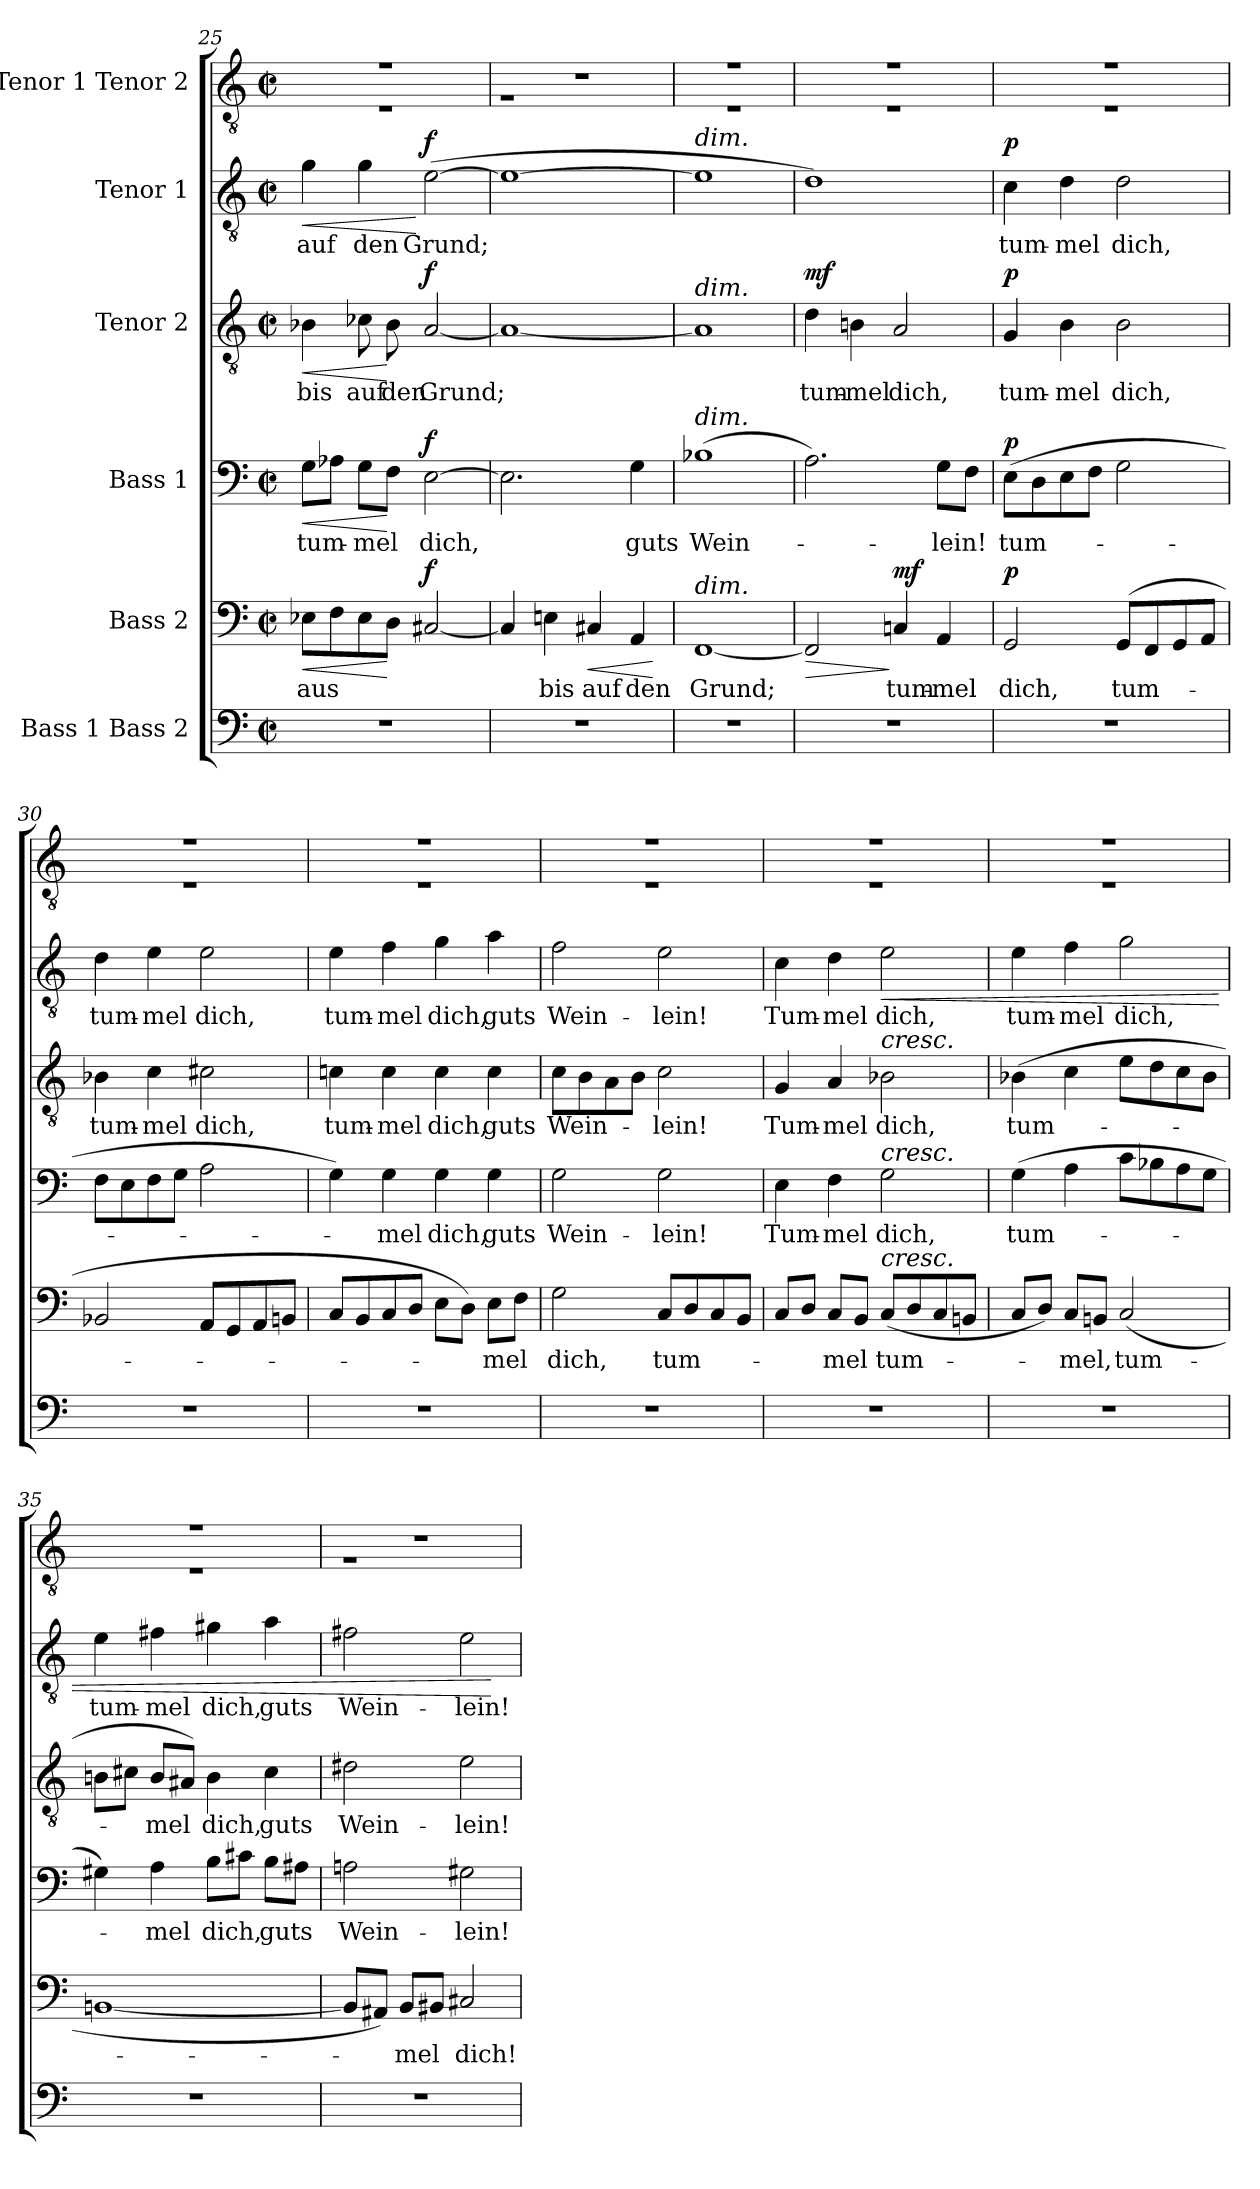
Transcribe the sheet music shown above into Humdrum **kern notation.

**kern	**kern	**text	**dynam	**kern	**text	**dynam	**kern	**text	**dynam	**kern	**text	**dynam	**kern
*part6	*part5	*part5	*part5	*part4	*part4	*part4	*part3	*part3	*part3	*part2	*part2	*part2	*part1
*staff6	*staff5	*staff5	*staff5	*staff4	*staff4	*staff4	*staff3	*staff3	*staff3	*staff2	*staff2	*staff2	*staff1
*I"Bass 1 Bass 2	*I"Bass 2	*	*	*I"Bass 1	*	*	*I"Tenor 2	*	*	*I"Tenor 1	*	*	*I"Tenor 1 Tenor 2
!!LO:LB:g=z
*clefF4	*clefF4	*	*	*clefF4	*	*	*clefGv2	*	*	*clefGv2	*	*	*clefGv2
*k[]	*k[]	*	*	*k[]	*	*	*k[]	*	*	*k[]	*	*	*k[]
*M2/2	*M2/2	*	*	*M2/2	*	*	*M2/2	*	*	*M2/2	*	*	*M2/2
*met(c|)	*met(c|)	*	*	*met(c|)	*	*	*met(c|)	*	*	*met(c|)	*	*	*met(c|)
=25	=25	=25	=25	=25	=25	=25	=25	=25	=25	=25	=25	=25	=25
!	!	!LO:LY:b	!LO:HP:b	!	!LO:LY:b	!LO:HP:b	!	!LO:LY:b	!LO:HP:b	!	!LO:LY:b	!LO:HP:b	!
*	*	*	*	*	*	*	*	*	*	*	*	*	*^
1r	8E-X\L	-aus	<	8G\L	tum-	<	4B-X\	bis	<	4g\	auf	<	1r	1r
.	8F\	.	.	8A-X\J	.	.	.	.	.	.	.	.	.	.
!	!	!	!	!	!LO:LY:b	!	!	!LO:LY:b	!	!	!LO:LY:b	!	!	!
.	8E-\	.	.	8G\L	-mel	.	8c-X\	auf	.	4g\	den	.	.	.
!	!	!	!	!	!	!	!	!LO:LY:b	!	!	!	!	!	!
.	8D\J	.	[	8F\J	.	[	8B-\	den	[	.	.	.	.	.
!	!	!	!LO:DY:a	!	!LO:LY:b	!LO:DY:a	!	!LO:LY:b	!LO:DY:a	!	!LO:LY:b	!LO:DY:n=1:a	!	!
.	[2C#X/	.	f	[2E\	dich,	f	[2A/	Grund;	f	([2e\	Grund;	[ f	.	.
=26	=26	=26	=26	=26	=26	=26	=26	=26	=26	=26	=26	=26	=26	=26
1r	4C#/]	.	.	2.E\]	.	.	1A_	.	.	1e_	.	.	1r	1r
!	!	!LO:LY:b	!	!	!	!	!	!	!	!	!	!	!	!
.	4En\	bis	.	.	.	.	.	.	.	.	.	.	.	.
!	!	!LO:LY:b	!LO:HP:b	!	!	!	!	!	!	!	!	!	!	!
.	4C#X/	auf	<	.	.	.	.	.	.	.	.	.	.	.
!	!	!LO:LY:b	!	!	!LO:LY:b	!	!	!	!	!	!	!	!	!
.	4AA/	den	.	4G\	guts	.	.	.	.	.	.	.	.	.
*	*	*	*	*	*	*	*	*	*	*	*	*	*v	*v
.	.	.	[	.	.	.	.	.	.	.	.	.	.
=27	=27	=27	=27	=27	=27	=27	=27	=27	=27	=27	=27	=27	=27
!	!	!	!	!	!	!	!	!	!	!LO:TX:a:i:t=dim.	!	!	!
!	!	!	!	!	!	!	!LO:TX:a:i:t=dim.	!	!	!	!	!	!
!	!	!	!	!LO:TX:a:i:t=dim.	!	!	!	!	!	!	!	!	!
!	!LO:TX:a:i:t=dim.	!	!	!	!	!	!	!	!	!	!	!	!
!	!	!LO:LY:b	!	!	!LO:LY:b	!	!	!	!	!	!	!	!
*	*	*	*	*	*	*	*	*	*	*	*	*	*^
1r	[1FF	Grund;	.	(1B-X	Wein-	.	1A]	.	.	1e]	.	.	1r	1r
=28	=28	=28	=28	=28	=28	=28	=28	=28	=28	=28	=28	=28	=28	=28
!	!	!	!LO:HP:b	!	!	!	!	!LO:LY:b	!LO:DY:a	!	!	!	!	!
1r	2FF/]	.	>	2.A\)	.	.	4d\	tum-	mf	1d)	.	.	1r	1r
!	!	!	!	!	!	!	!	!LO:LY:b	!	!	!	!	!	!
.	.	.	.	.	.	.	4Bn\	-mel	.	.	.	.	.	.
!	!	!LO:LY:b	!LO:DY:n=1:a	!	!	!	!	!LO:LY:b	!	!	!	!	!	!
.	4Cn/	tum-	] mf	.	.	.	2A/	dich,	.	.	.	.	.	.
!	!	!LO:LY:b	!	!	!LO:LY:b	!	!	!	!	!	!	!	!	!
.	4AA/	-mel	.	8G\L	-lein!	.	.	.	.	.	.	.	.	.
.	.	.	.	8F\J	.	.	.	.	.	.	.	.	.	.
!!LO:LB:g=z	!!
=29	=29	=29	=29	=29	=29	=29	=29	=29	=29	=29	=29	=29	=29	=29
!	!	!LO:LY:b	!LO:DY:a	!	!LO:LY:b	!LO:DY:a	!	!LO:LY:b	!LO:DY:a	!	!LO:LY:b	!LO:DY:a	!	!
1r	2GG/	dich,	p	(8E\L	tum-	p	4G/	tum-	p	4c\	tum-	p	1r	1r
.	.	.	.	8D\	.	.	.	.	.	.	.	.	.	.
!	!	!	!	!	!	!	!	!LO:LY:b	!	!	!LO:LY:b	!	!	!
.	.	.	.	8E\	.	.	4B\	-mel	.	4d\	-mel	.	.	.
.	.	.	.	8F\J	.	.	.	.	.	.	.	.	.	.
!	!	!LO:LY:b	!	!	!	!	!	!LO:LY:b	!	!	!LO:LY:b	!	!	!
.	(8GG/L	tum-	.	2G\	.	.	2B\	dich,	.	2d\	dich,	.	.	.
.	8FF/	.	.	.	.	.	.	.	.	.	.	.	.	.
.	8GG/	.	.	.	.	.	.	.	.	.	.	.	.	.
.	8AA/J	.	.	.	.	.	.	.	.	.	.	.	.	.
=30	=30	=30	=30	=30	=30	=30	=30	=30	=30	=30	=30	=30	=30	=30
!	!	!	!	!	!	!	!	!LO:LY:b	!	!	!LO:LY:b	!	!	!
1r	2BB-X/	.	.	8F\L	.	.	4B-X\	tum-	.	4d\	tum-	.	1r	1r
.	.	.	.	8E\	.	.	.	.	.	.	.	.	.	.
!	!	!	!	!	!	!	!	!LO:LY:b	!	!	!LO:LY:b	!	!	!
.	.	.	.	8F\	.	.	4c\	-mel	.	4e\	-mel	.	.	.
.	.	.	.	8G\J	.	.	.	.	.	.	.	.	.	.
!	!	!	!	!	!	!	!	!LO:LY:b	!	!	!LO:LY:b	!	!	!
.	8AA/L	.	.	2A\	.	.	2c#X\	dich,	.	2e\	dich,	.	.	.
.	8GG/	.	.	.	.	.	.	.	.	.	.	.	.	.
.	8AA/	.	.	.	.	.	.	.	.	.	.	.	.	.
.	8BBn/J	.	.	.	.	.	.	.	.	.	.	.	.	.
=31	=31	=31	=31	=31	=31	=31	=31	=31	=31	=31	=31	=31	=31	=31
!	!	!	!	!	!	!	!	!LO:LY:b	!	!	!LO:LY:b	!	!	!
1r	8C/L	.	.	4G\)	.	.	4cn\	tum-	.	4e\	tum-	.	1r	1r
.	8BB/	.	.	.	.	.	.	.	.	.	.	.	.	.
!	!	!	!	!	!LO:LY:b	!	!	!LO:LY:b	!	!	!LO:LY:b	!	!	!
.	8C/	.	.	4G\	-mel	.	4c\	-mel	.	4f\	-mel	.	.	.
.	8D/J	.	.	.	.	.	.	.	.	.	.	.	.	.
!	!	!	!	!	!LO:LY:b	!	!	!LO:LY:b	!	!	!LO:LY:b	!	!	!
.	8E\L	.	.	4G\	dich,	.	4c\	dich,	.	4g\	dich,	.	.	.
.	8D\J)	.	.	.	.	.	.	.	.	.	.	.	.	.
!	!	!LO:LY:b	!	!	!LO:LY:b	!	!	!LO:LY:b	!	!	!LO:LY:b	!	!	!
.	8E\L	-mel	.	4G\	guts	.	4c\	guts	.	4a\	guts	.	.	.
.	8F\J	.	.	.	.	.	.	.	.	.	.	.	.	.
=32	=32	=32	=32	=32	=32	=32	=32	=32	=32	=32	=32	=32	=32	=32
!	!	!LO:LY:b	!	!	!LO:LY:b	!	!	!LO:LY:b	!	!	!LO:LY:b	!	!	!
1r	2G\	dich,	.	2G\	Wein-	.	8c\L	Wein-	.	2f\	Wein-	.	1r	1r
.	.	.	.	.	.	.	8B\	.	.	.	.	.	.	.
.	.	.	.	.	.	.	8A\	.	.	.	.	.	.	.
.	.	.	.	.	.	.	8B\J	.	.	.	.	.	.	.
!	!	!LO:LY:b	!	!	!LO:LY:b	!	!	!LO:LY:b	!	!	!LO:LY:b	!	!	!
.	8C/L	tum-	.	2G\	-lein!	.	2c\	-lein!	.	2e\	-lein!	.	.	.
.	8D/	.	.	.	.	.	.	.	.	.	.	.	.	.
.	8C/	.	.	.	.	.	.	.	.	.	.	.	.	.
.	8BB/J	.	.	.	.	.	.	.	.	.	.	.	.	.
!!LO:PB:g=z	!!
=33	=33	=33	=33	=33	=33	=33	=33	=33	=33	=33	=33	=33	=33	=33
!	!	!	!	!	!LO:LY:b	!	!	!LO:LY:b	!	!	!LO:LY:b	!	!	!
1r	8C/L	.	.	4E\	Tum-	.	4G/	Tum-	.	4c\	Tum-	.	1r	1r
.	8D/J	.	.	.	.	.	.	.	.	.	.	.	.	.
!	!	!LO:LY:b	!	!	!LO:LY:b	!	!	!LO:LY:b	!	!	!LO:LY:b	!	!	!
.	8C/L	-mel	.	4F\	-mel	.	4A/	-mel	.	4d\	-mel	.	.	.
.	8BB/J	.	.	.	.	.	.	.	.	.	.	.	.	.
!	!	!	!	!	!	!	!LO:TX:a:i:t=cresc.	!	!	!	!	!	!	!
!	!	!	!	!LO:TX:a:i:t=cresc.	!	!	!	!	!	!	!	!	!	!
!	!LO:TX:a:i:t=cresc.	!	!	!	!	!	!	!	!	!	!	!	!	!
!	!	!LO:LY:b	!	!	!LO:LY:b	!	!	!LO:LY:b	!	!	!LO:LY:b	!LO:HP:b	!	!
.	(8C/L	tum-	.	2G\	dich,	.	2B-X\	dich,	.	2e\	dich,	<	.	.
.	8D/	.	.	.	.	.	.	.	.	.	.	.	.	.
.	8C/	.	.	.	.	.	.	.	.	.	.	.	.	.
.	8BBn/J	.	.	.	.	.	.	.	.	.	.	.	.	.
=34	=34	=34	=34	=34	=34	=34	=34	=34	=34	=34	=34	=34	=34	=34
!	!	!	!	!	!LO:LY:b	!	!	!LO:LY:b	!	!	!LO:LY:b	!	!	!
1r	8C/L	.	.	(4G\	tum-	.	(4B-X\	tum-	.	4e\	tum-	.	1r	1r
.	8D/J)	.	.	.	.	.	.	.	.	.	.	.	.	.
!	!	!LO:LY:b	!	!	!	!	!	!	!	!	!LO:LY:b	!	!	!
.	8C/L	-mel,	.	4A\	.	.	4c\	.	.	4f\	-mel	.	.	.
.	8BBn/J	.	.	.	.	.	.	.	.	.	.	.	.	.
!	!	!LO:LY:b	!	!	!	!	!	!	!	!	!LO:LY:b	!	!	!
.	(2C/	tum-	.	8c\L	.	.	8e\L	.	.	2g\	dich,	.	.	.
.	.	.	.	8B-X\	.	.	8d\	.	.	.	.	.	.	.
.	.	.	.	8A\	.	.	8c\	.	.	.	.	.	.	.
.	.	.	.	8G\J	.	.	8B-\J	.	.	.	.	.	.	.
=35	=35	=35	=35	=35	=35	=35	=35	=35	=35	=35	=35	=35	=35	=35
!	!	!	!	!	!	!	!	!	!	!	!LO:LY:b	!	!	!
1r	[1BBn	.	.	4G#X\)	.	.	8Bn\L	.	.	4e\	tum-	.	1r	1r
.	.	.	.	.	.	.	8c#X\J	.	.	.	.	.	.	.
!	!	!	!	!	!LO:LY:b	!	!	!LO:LY:b	!	!	!LO:LY:b	!	!	!
.	.	.	.	4A\	-mel	.	8B/L	-mel	.	4f#X\	-mel	.	.	.
.	.	.	.	.	.	.	8A#X/J)	.	.	.	.	.	.	.
!	!	!	!	!	!LO:LY:b	!	!	!LO:LY:b	!	!	!LO:LY:b	!	!	!
.	.	.	.	8B\L	dich,	.	4B\	dich,	.	4g#X\	dich,	.	.	.
.	.	.	.	8c#X\J	.	.	.	.	.	.	.	.	.	.
!	!	!	!	!	!LO:LY:b	!	!	!LO:LY:b	!	!	!LO:LY:b	!	!	!
.	.	.	.	8B\L	guts	.	4c#\	guts	.	4a\	guts	.	.	.
.	.	.	.	8A#X\J	.	.	.	.	.	.	.	.	.	.
=36	=36	=36	=36	=36	=36	=36	=36	=36	=36	=36	=36	=36	=36	=36
!	!	!	!	!	!LO:LY:b	!	!	!LO:LY:b	!	!	!LO:LY:b	!	!	!
1r	8BB/L]	.	.	2An\	Wein-	.	2d#X\	Wein-	.	2f#X\	Wein-	.	1r	1r
.	8AA#X/J)	.	.	.	.	.	.	.	.	.	.	.	.	.
!	!	!LO:LY:b	!	!	!	!	!	!	!	!	!	!	!	!
.	8BB/L	-mel	.	.	.	.	.	.	.	.	.	.	.	.
.	8BB#X/J	.	.	.	.	.	.	.	.	.	.	.	.	.
!	!	!LO:LY:b	!	!	!LO:LY:b	!	!	!LO:LY:b	!	!	!LO:LY:b	!	!	!
.	2C#X/	dich!	.	2G#X\	-lein!	.	2e\	-lein!	.	2e\	-lein!	.	.	.
*	*	*	*	*	*	*	*	*	*	*	*	*	*v	*v
.	.	.	.	.	.	.	.	.	.	.	.	[	.
=	=	=	=	=	=	=	=	=	=	=	=	=	=
*-	*-	*-	*-	*-	*-	*-	*-	*-	*-	*-	*-	*-	*-
